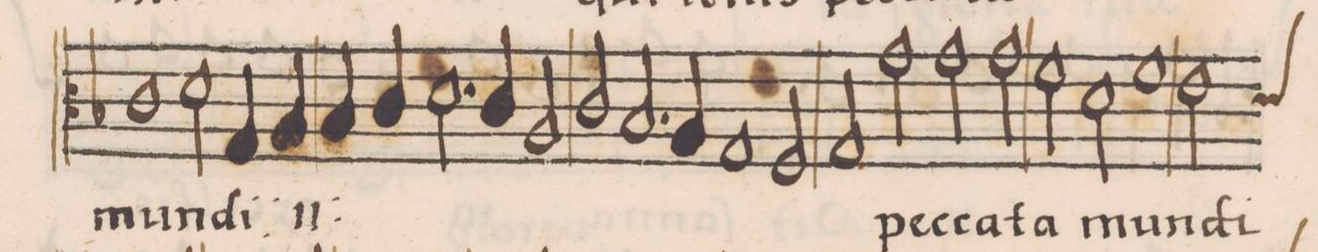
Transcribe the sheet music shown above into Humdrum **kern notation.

**kern	**text
*I"CANTVS	*
*clefC3	*
*k[b-]	*
*met(C|)	*
*M2/1	*
1c\	mun-
=18-	=18-
2d\	-di:
*	*ij
4G/	qui
4A/	.
4B-/	.
4c/	.
2.d\	tol-
=19-	=19-
4c/	.
2A/	-lis
2c/	pec-
2.B-/	-ca-
=20-	=20-
4A/	-ta
1G/	mun-
2F/	.
=21-	=21-
2G/	-di
*	*Xij
2g\	pec-
2g\	-ca-
2g\	-ta
=22-	=22-
2f\	mun-
2d\	.
1f\	.
=23-	=23-
*custos:d	*
2e\	-di
*-	*-
